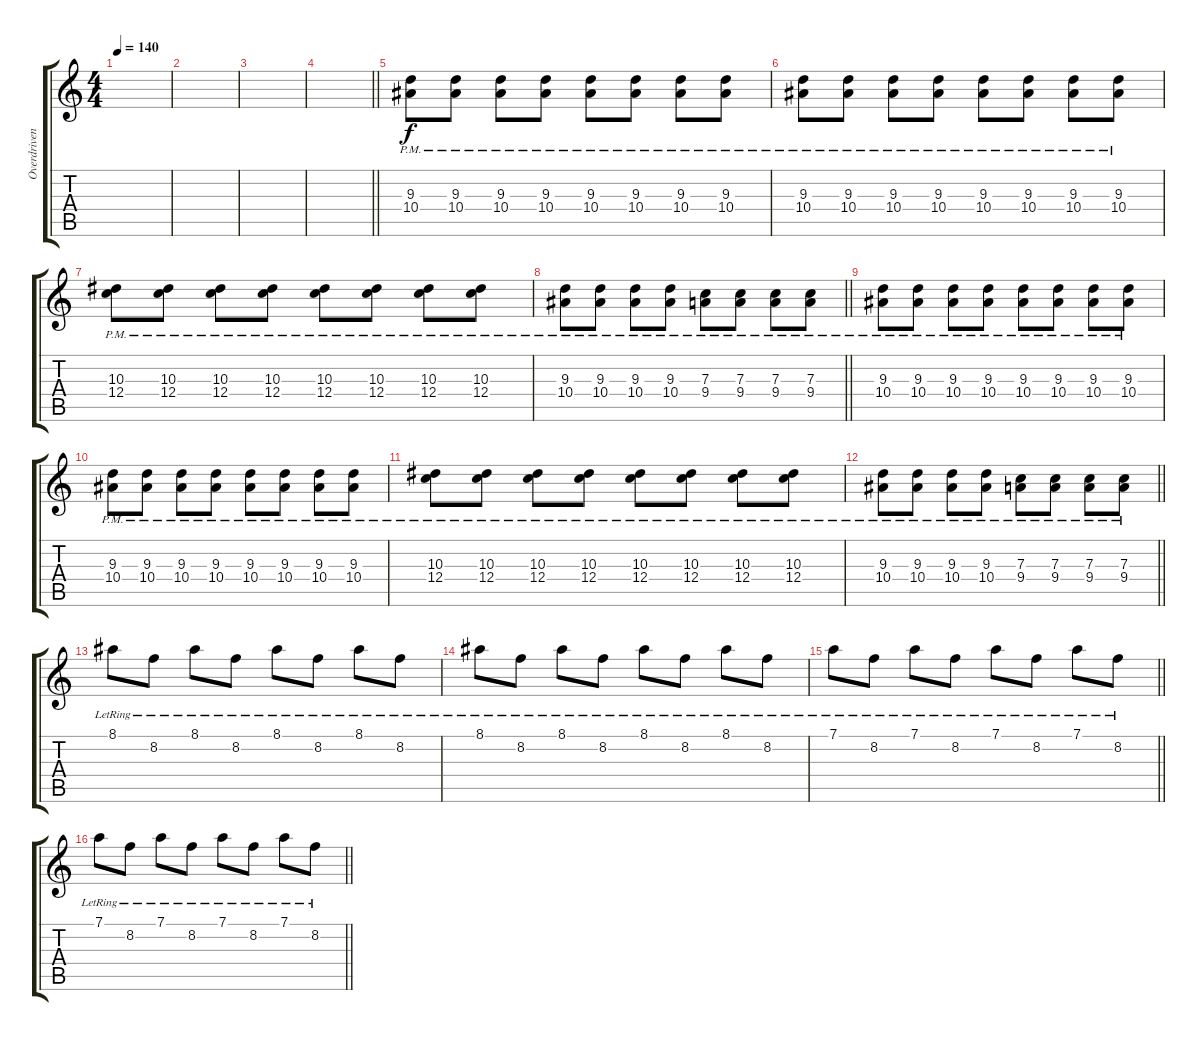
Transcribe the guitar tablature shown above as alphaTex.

\track ("Overdriven" "Overdriven") {instrument overdrivenguitar}
\staff {score tabs}
\tuning (D4 A3 F3 C3 G2 C2) {hide}
\ts (4 4)
\tempo 140
\clef g2
\ks c
|
|
|
\barLineRight lightlight
|
(9.3{pm} 10.4{pm}).8{dy f} (9.3{pm} 10.4{pm}).8 (9.3{pm} 10.4{pm}).8 (9.3{pm} 10.4{pm}).8 (9.3{pm} 10.4{pm}).8 (9.3{pm} 10.4{pm}).8 (9.3{pm} 10.4{pm}).8 (9.3{pm} 10.4{pm}).8 |
(9.3{pm} 10.4{pm}).8 (9.3{pm} 10.4{pm}).8 (9.3{pm} 10.4{pm}).8 (9.3{pm} 10.4{pm}).8 (9.3{pm} 10.4{pm}).8 (9.3{pm} 10.4{pm}).8 (9.3{pm} 10.4{pm}).8 (9.3{pm} 10.4{pm}).8 |
(10.3{pm} 12.4{pm}).8 (10.3{pm} 12.4{pm}).8 (10.3{pm} 12.4{pm}).8 (10.3{pm} 12.4{pm}).8 (10.3{pm} 12.4{pm}).8 (10.3{pm} 12.4{pm}).8 (10.3{pm} 12.4{pm}).8 (10.3{pm} 12.4{pm}).8 |
\barLineRight lightlight
(9.3{pm} 10.4{pm}).8 (9.3{pm} 10.4{pm}).8 (9.3{pm} 10.4{pm}).8 (9.3{pm} 10.4{pm}).8 (7.3{pm} 9.4{pm}).8 (7.3{pm} 9.4{pm}).8 (7.3{pm} 9.4{pm}).8 (7.3{pm} 9.4{pm}).8 |
(9.3{pm} 10.4{pm}).8 (9.3{pm} 10.4{pm}).8 (9.3{pm} 10.4{pm}).8 (9.3{pm} 10.4{pm}).8 (9.3{pm} 10.4{pm}).8 (9.3{pm} 10.4{pm}).8 (9.3{pm} 10.4{pm}).8 (9.3{pm} 10.4{pm}).8 |
(9.3{pm} 10.4{pm}).8 (9.3{pm} 10.4{pm}).8 (9.3{pm} 10.4{pm}).8 (9.3{pm} 10.4{pm}).8 (9.3{pm} 10.4{pm}).8 (9.3{pm} 10.4{pm}).8 (9.3{pm} 10.4{pm}).8 (9.3{pm} 10.4{pm}).8 |
(10.3{pm} 12.4{pm}).8 (10.3{pm} 12.4{pm}).8 (10.3{pm} 12.4{pm}).8 (10.3{pm} 12.4{pm}).8 (10.3{pm} 12.4{pm}).8 (10.3{pm} 12.4{pm}).8 (10.3{pm} 12.4{pm}).8 (10.3{pm} 12.4{pm}).8 |
\barLineRight lightlight
(9.3{pm} 10.4{pm}).8 (9.3{pm} 10.4{pm}).8 (9.3{pm} 10.4{pm}).8 (9.3{pm} 10.4{pm}).8 (7.3{pm} 9.4{pm}).8 (7.3{pm} 9.4{pm}).8 (7.3{pm} 9.4{pm}).8 (7.3{pm} 9.4{pm}).8 |
8.1{lr}.8 8.2{lr}.8 8.1{lr}.8 8.2{lr}.8 8.1{lr}.8 8.2{lr}.8 8.1{lr}.8 8.2{lr}.8 |
8.1{lr}.8 8.2{lr}.8 8.1{lr}.8 8.2{lr}.8 8.1{lr}.8 8.2{lr}.8 8.1{lr}.8 8.2{lr}.8 |
\barLineRight lightlight
7.1{lr}.8 8.2{lr}.8 7.1{lr}.8 8.2{lr}.8 7.1{lr}.8 8.2{lr}.8 7.1{lr}.8 8.2{lr}.8 |
\barLineRight lightlight
7.1{lr}.8 8.2{lr}.8 7.1{lr}.8 8.2{lr}.8 7.1{lr}.8 8.2{lr}.8 7.1{lr}.8 8.2{lr}.8
